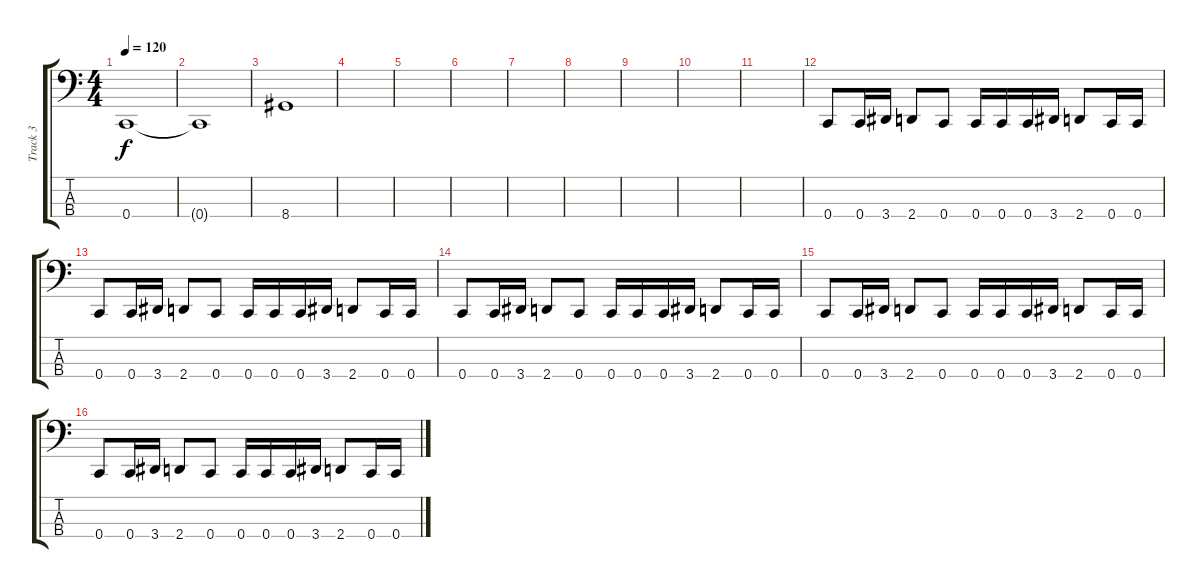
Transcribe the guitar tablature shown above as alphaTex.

\track ("Track 3" "Track 3") {instrument electricbassfinger}
\staff {score tabs}
\tuning (F2 C2 G1 C1) {hide}
\ts (4 4)
\tempo 120
\clef f4
\ks c
0.4.1{dy f} |
0.4{t}.1 |
8.4.1 |
|
|
|
|
|
|
|
|
0.4.8 0.4.16 3.4.16 2.4.8 0.4.8 0.4.16 0.4.16 0.4.16 3.4.16 2.4.8 0.4.16 0.4.16 |
0.4.8 0.4.16 3.4.16 2.4.8 0.4.8 0.4.16 0.4.16 0.4.16 3.4.16 2.4.8 0.4.16 0.4.16 |
0.4.8 0.4.16 3.4.16 2.4.8 0.4.8 0.4.16 0.4.16 0.4.16 3.4.16 2.4.8 0.4.16 0.4.16 |
0.4.8 0.4.16 3.4.16 2.4.8 0.4.8 0.4.16 0.4.16 0.4.16 3.4.16 2.4.8 0.4.16 0.4.16 |
0.4.8 0.4.16 3.4.16 2.4.8 0.4.8 0.4.16 0.4.16 0.4.16 3.4.16 2.4.8 0.4.16 0.4.16
